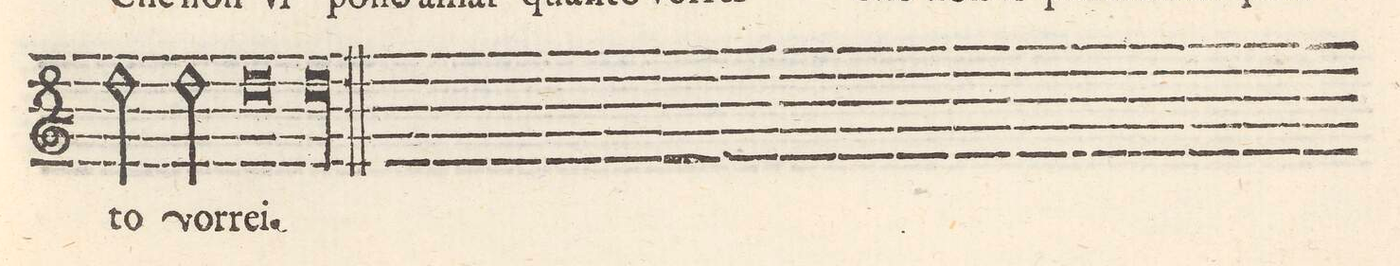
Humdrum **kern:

**kern	**text
*I"CANTO	*
*clefG2	*
*k[]	*
*M2/1	*
2dd\	-to
2dd\	vor-
0dd	-re-
=38-	=38-
0.dd	-i.
=39-	=39-
=-	=-
*-	*-
